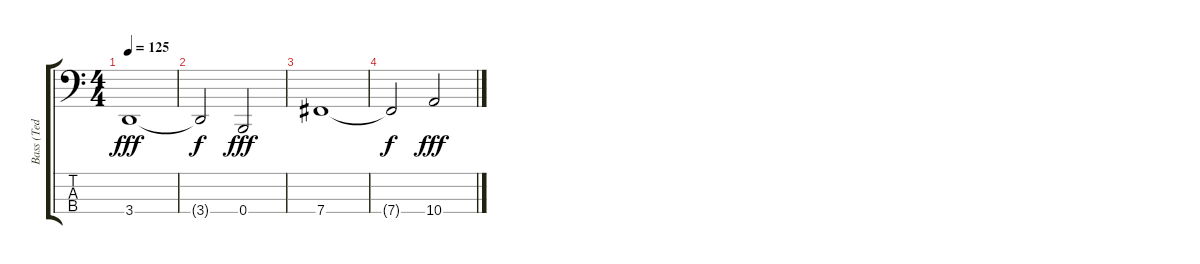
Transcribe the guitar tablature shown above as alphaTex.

\track ("Bass (Ted Lundstrom)" "Bass (Ted ") {instrument electricbassfinger}
\staff {score tabs}
\tuning (D2 A1 E1 B0) {hide}
\ts (4 4)
\tempo 125
\clef f4
\ks c
3.4.1{dy fff} |
3.4{t}.2{dy f} 0.4.2{dy fff} |
7.4.1 |
7.4{t}.2{dy f} 10.4.2{dy fff}
